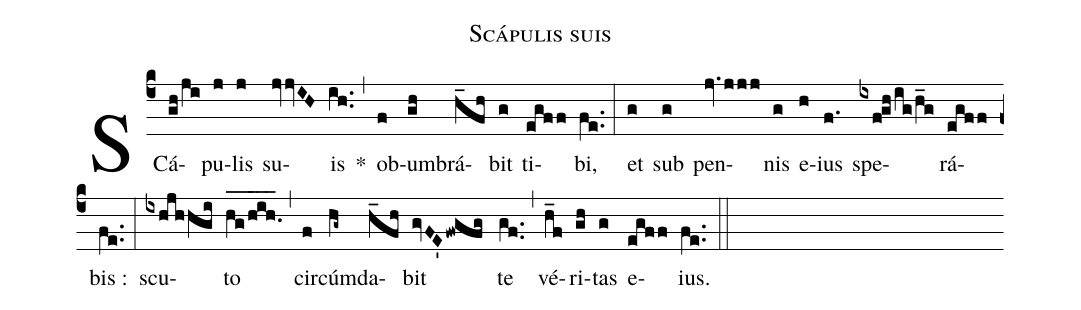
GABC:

name:Scápulis suis;
%%
(c4) SCá(gh/ji)pu(j)lis(j) su(jvvIH)is(ih..) *(,)
ob(f)um(gh)brá(h_fh)bit(g) ti(egff)bi,(fe..) (:)
et(g) sub(g) pen(jv.jjj)nis(g) e(h)ius(f.) spe(ixf!gh/ig/h_g)rá(egff)bis :(fe..) (:)
scu(ixhjhhgi)to(hg__/hih.___) (,)
cir(f)cúm(hg~)da(h_fh)bit(gvFE'fwgfg) te(gf..) (,)
vé(h_f)ri(gh)tas(g) e(egff)ius.(fe..) (::)
